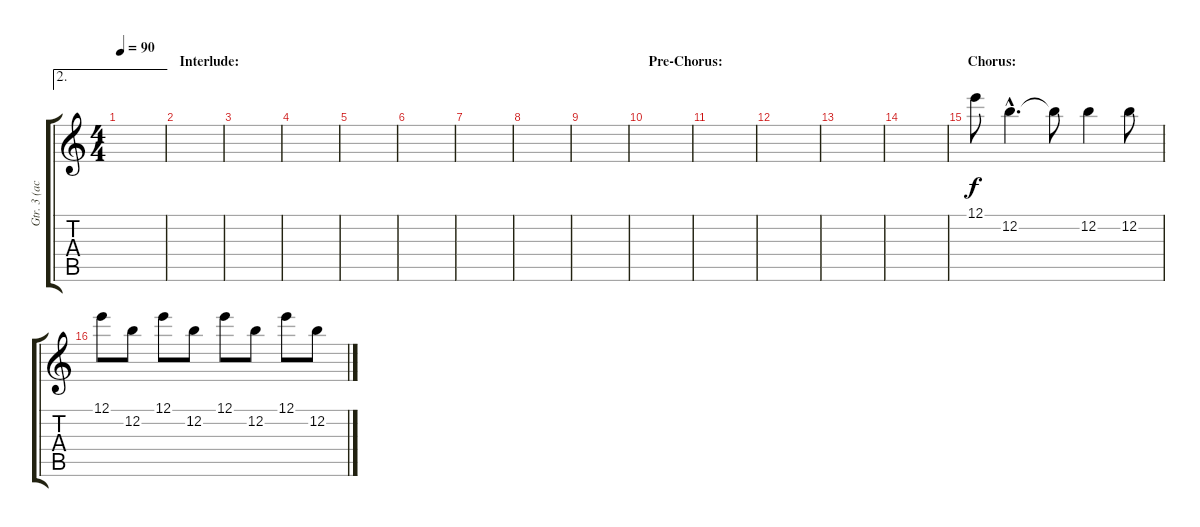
\track ("Gtr. 3 (acous.)" "Gtr. 3 (ac") {instrument acousticguitarsteel}
\staff {score tabs}
\tuning (E4 B3 G3 D3 A2 E2) {hide}
\ae 2
\ts (4 4)
\tempo 90
\clef g2
\ks c
|
\section ("" "Interlude:")
|
|
|
|
|
|
|
|
\section ("" "Pre-Chorus:")
|
|
|
|
|
\section ("" "Chorus:")
12.1.8 12.2{hac}.4{d} 12.2{t}.8 12.2.4 12.2.8 |
12.1.8 12.2.8 12.1.8 12.2.8 12.1.8 12.2.8 12.1.8 12.2.8
